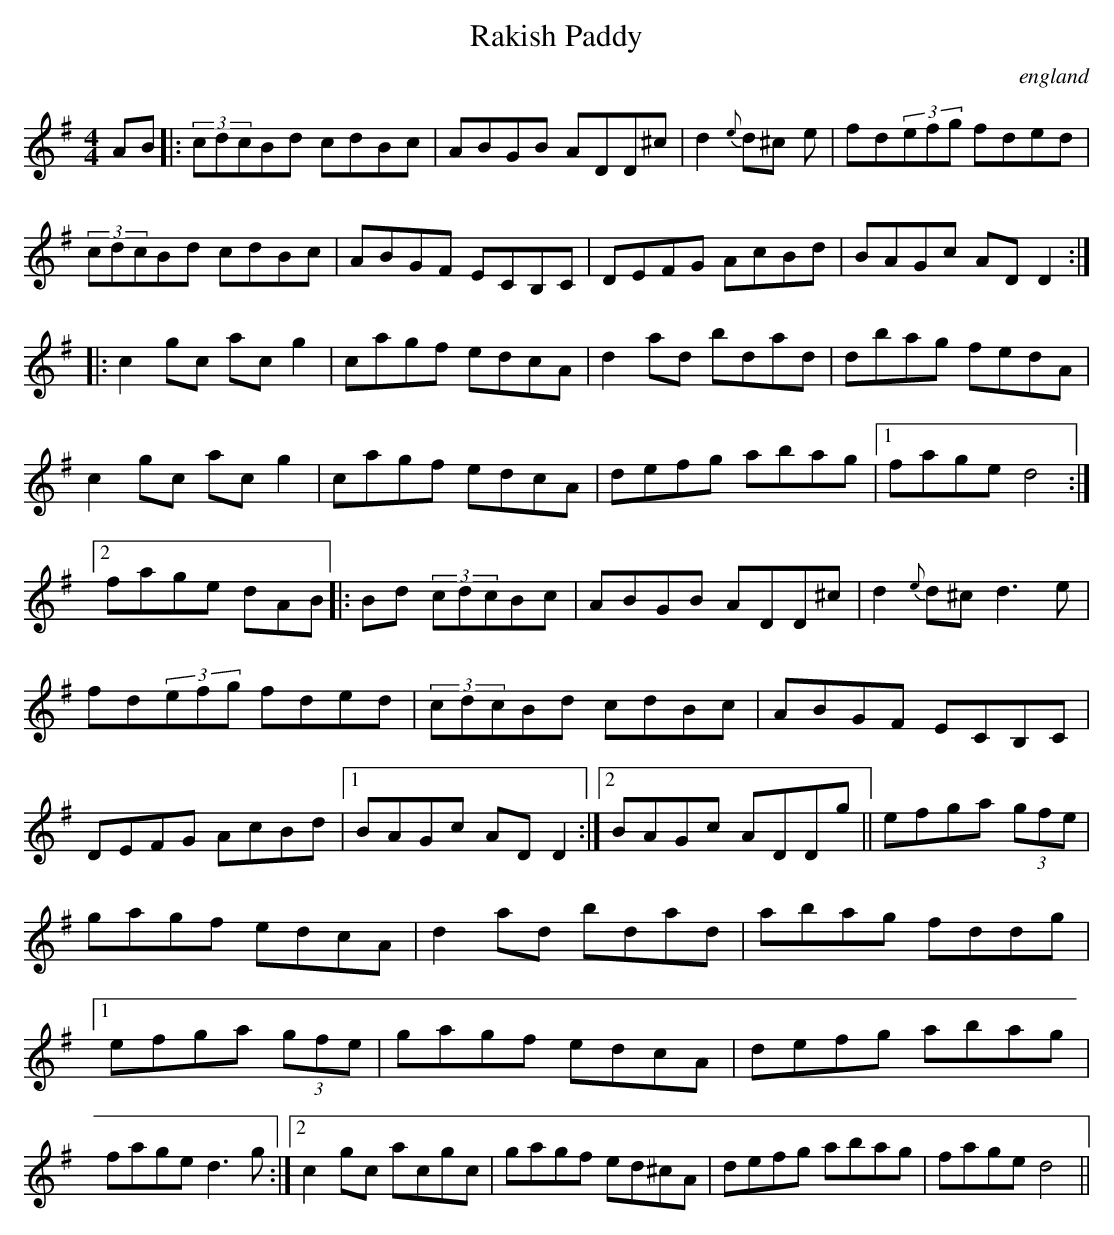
X:1
T:Rakish Paddy
O:england
M:4/4
L:1/8
K:G
AB |:(3cdcBd cdBc | ABGB ADD^c | d2{e}d^c +F3d3+e | fd(3efg fded |\
(3cdcBd cdBc | ABGF ECB,C | DEFG AcBd | BAGc ADD2:: c2gc acg2 |\
cagf edcA | d2ad bdad | dbag fedA | c2gc acg2 | cagf edcA | defg abag \
|1 fage d4 :|2 fage dAB |: +A2c2+Bd (3cdcBc | ABGB ADD^c | d2{e}d^c d3e |\
fd(3efg fded | (3cdcBd cdBc | ABGF ECB,C | DEFG AcBd |1 BAGc ADD2 \
:|2 BAGc ADDg || efga (3gfe+B2g2+ | gagf edcA | d2ad bdad |\
abag fddg |1 efga (3gfe+B2g2+| gagf edcA | defg abag |\
fage d3g :|2 c2gc acgc | gagf ed^cA | defg abag| fage d4||
